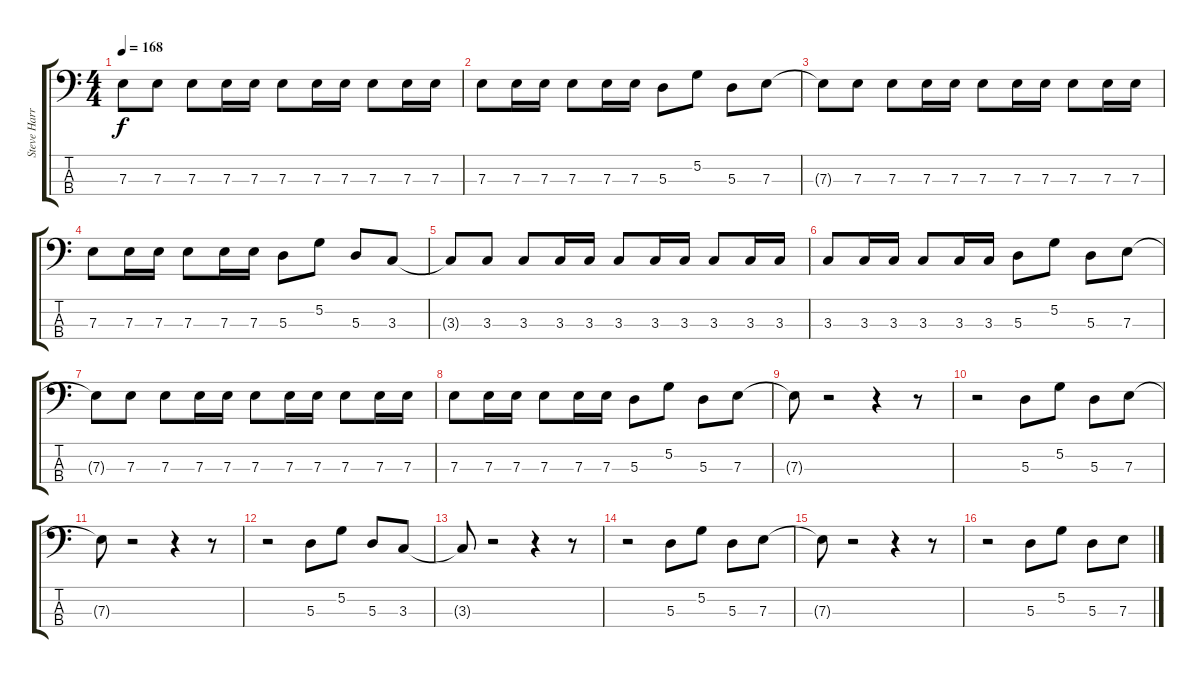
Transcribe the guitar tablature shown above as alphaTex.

\track ("Steve Harris" "Steve Harr") {instrument electricbassfinger}
\staff {score tabs}
\tuning (G2 D2 A1 E1) {hide}
\ts (4 4)
\tempo 168
\clef f4
\ks c
7.3{t}.8{dy f} 7.3.8 7.3.8 7.3.16 7.3.16 7.3.8 7.3.16 7.3.16 7.3.8 7.3.16 7.3.16 |
7.3.8 7.3.16 7.3.16 7.3.8 7.3.16 7.3.16 5.3.8 5.2.8 5.3.8 7.3.8 |
7.3{t}.8 7.3.8 7.3.8 7.3.16 7.3.16 7.3.8 7.3.16 7.3.16 7.3.8 7.3.16 7.3.16 |
7.3.8 7.3.16 7.3.16 7.3.8 7.3.16 7.3.16 5.3.8 5.2.8 5.3.8 3.3.8 |
3.3{t}.8 3.3.8 3.3.8 3.3.16 3.3.16 3.3.8 3.3.16 3.3.16 3.3.8 3.3.16 3.3.16 |
3.3.8 3.3.16 3.3.16 3.3.8 3.3.16 3.3.16 5.3.8 5.2.8 5.3.8 7.3.8 |
7.3{t}.8 7.3.8 7.3.8 7.3.16 7.3.16 7.3.8 7.3.16 7.3.16 7.3.8 7.3.16 7.3.16 |
7.3.8 7.3.16 7.3.16 7.3.8 7.3.16 7.3.16 5.3.8 5.2.8 5.3.8 7.3.8 |
7.3{t}.8 r.2 r.4 r.8 |
r.2 5.3.8 5.2.8 5.3.8 7.3.8 |
7.3{t}.8 r.2 r.4 r.8 |
r.2 5.3.8 5.2.8 5.3.8 3.3.8 |
3.3{t}.8 r.2 r.4 r.8 |
r.2 5.3.8 5.2.8 5.3.8 7.3.8 |
7.3{t}.8 r.2 r.4 r.8 |
r.2 5.3.8 5.2.8 5.3.8 7.3.8
